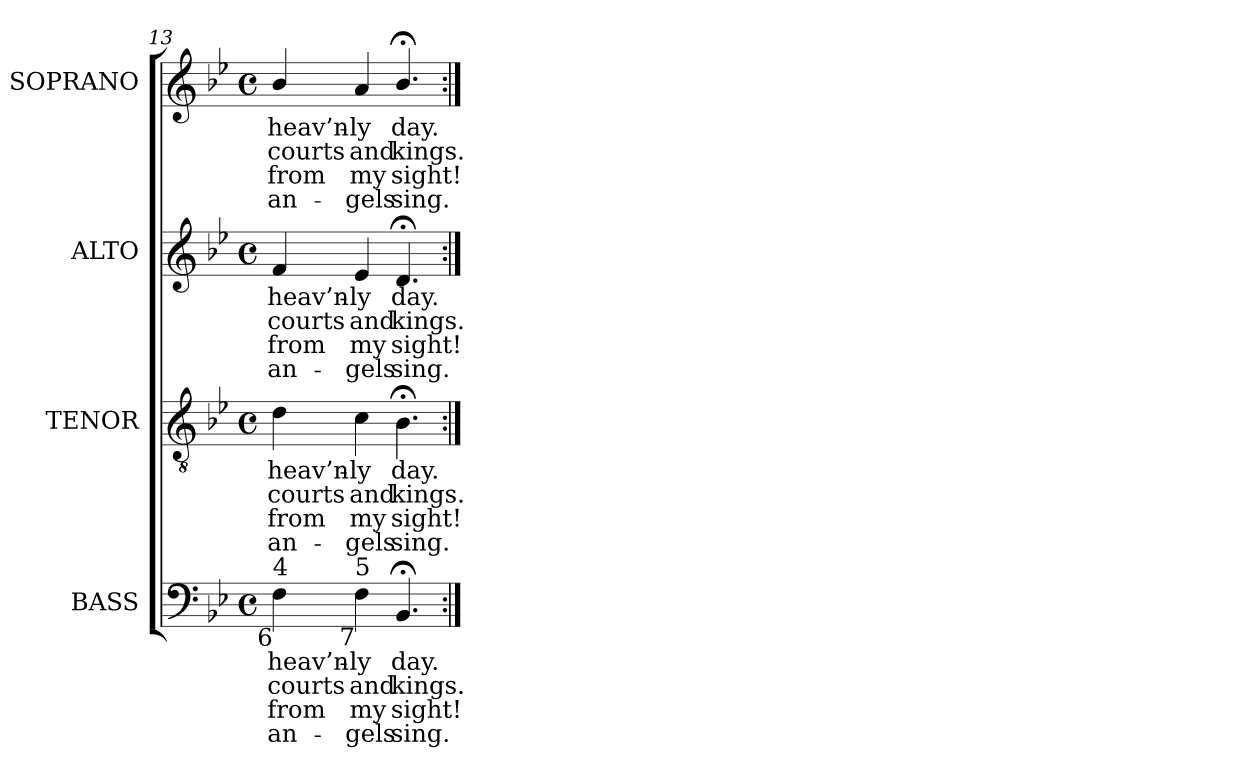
**kern	**text	**text	**text	**text	**kern	**text	**text	**text	**text	**kern	**text	**text	**text	**text	**kern	**text	**text	**text	**text
*part4	*part4	*part4	*part4	*part4	*part3	*part3	*part3	*part3	*part3	*part2	*part2	*part2	*part2	*part2	*part1	*part1	*part1	*part1	*part1
*staff4	*staff4	*staff4	*staff4	*staff4	*staff3	*staff3	*staff3	*staff3	*staff3	*staff2	*staff2	*staff2	*staff2	*staff2	*staff1	*staff1	*staff1	*staff1	*staff1
*I"BASS	*	*	*	*	*I"TENOR	*	*	*	*	*I"ALTO	*	*	*	*	*I"SOPRANO	*	*	*	*
*I'B.	*	*	*	*	*I'T.	*	*	*	*	*I'A.	*	*	*	*	*I'S.	*	*	*	*
*clefF4	*	*	*	*	*clefGv2	*	*	*	*	*clefG2	*	*	*	*	*clefG2	*	*	*	*
*	*	*	*	*	*ITrd7c12	*	*	*	*	*	*	*	*	*	*	*	*	*	*
*k[b-e-]	*	*	*	*	*k[b-e-]	*	*	*	*	*k[b-e-]	*	*	*	*	*k[b-e-]	*	*	*	*
*B-:	*	*	*	*	*B-:	*	*	*	*	*B-:	*	*	*	*	*B-:	*	*	*	*
*M4/4	*	*	*	*	*M4/4	*	*	*	*	*M4/4	*	*	*	*	*M4/4	*	*	*	*
*met(c)	*	*	*	*	*met(c)	*	*	*	*	*met(c)	*	*	*	*	*met(c)	*	*	*	*
=13	=13	=13	=13	=13	=13	=13	=13	=13	=13	=13	=13	=13	=13	=13	=13	=13	=13	=13	=13
!	!LO:LY:b:color=#000000	!LO:LY:b:color=#000000	!LO:LY:b:color=#000000	!LO:LY:b:color=#000000	!	!	!	!	!	!	!	!	!	!	!	!	!	!	!
!	!	!	!	!	!	!LO:LY:b:color=#000000	!LO:LY:b:color=#000000	!LO:LY:b:color=#000000	!LO:LY:b:color=#000000	!	!	!	!	!	!	!	!	!	!
!	!	!	!	!	!	!	!	!	!	!	!LO:LY:b:color=#000000	!LO:LY:b:color=#000000	!LO:LY:b:color=#000000	!LO:LY:b:color=#000000	!	!	!	!	!
!LO:TX:b:rj:t=6	!	!	!	!	!	!	!	!	!	!	!	!	!	!	!	!	!	!	!
!LO:TX:t=4	!	!	!	!	!	!	!	!	!	!	!	!	!	!	!	!	!	!	!
!	!	!	!	!	!	!	!	!	!	!	!	!	!	!	!	!LO:LY:b:color=#000000	!LO:LY:b:color=#000000	!LO:LY:b:color=#000000	!LO:LY:b:color=#000000
4Fi\	heav’n-	courts	from	an-	4Di\	heav’n-	courts	from	an-	4fi/	heav’n-	courts	from	an-	4b-i/	heav’n-	courts	from	an-
!	!LO:LY:b:color=#000000	!LO:LY:b:color=#000000	!LO:LY:b:color=#000000	!LO:LY:b:color=#000000	!	!	!	!	!	!	!	!	!	!	!	!	!	!	!
!	!	!	!	!	!	!LO:LY:b:color=#000000	!LO:LY:b:color=#000000	!LO:LY:b:color=#000000	!LO:LY:b:color=#000000	!	!	!	!	!	!	!	!	!	!
!	!	!	!	!	!	!	!	!	!	!	!LO:LY:b:color=#000000	!LO:LY:b:color=#000000	!LO:LY:b:color=#000000	!LO:LY:b:color=#000000	!	!	!	!	!
!LO:TX:b:rj:t=7	!	!	!	!	!	!	!	!	!	!	!	!	!	!	!	!	!	!	!
!LO:TX:t=5	!	!	!	!	!	!	!	!	!	!	!	!	!	!	!	!	!	!	!
!	!	!	!	!	!	!	!	!	!	!	!	!	!	!	!	!LO:LY:b:color=#000000	!LO:LY:b:color=#000000	!LO:LY:b:color=#000000	!LO:LY:b:color=#000000
4Fi\	-ly	and	-my	gels	4Ci\	-ly	and	-my	gels	4e-i/	-ly	and	-my	gels	4ai/	-ly	and	-my	gels
!	!LO:LY:b:color=#000000	!LO:LY:b:color=#000000	!LO:LY:b:color=#000000	!LO:LY:b:color=#000000	!	!	!	!	!	!	!	!	!	!	!	!	!	!	!
!	!	!	!	!	!	!LO:LY:b:color=#000000	!LO:LY:b:color=#000000	!LO:LY:b:color=#000000	!LO:LY:b:color=#000000	!	!	!	!	!	!	!	!	!	!
!	!	!	!	!	!	!	!	!	!	!	!LO:LY:b:color=#000000	!LO:LY:b:color=#000000	!LO:LY:b:color=#000000	!LO:LY:b:color=#000000	!	!	!	!	!
!	!	!	!	!	!	!	!	!	!	!	!	!	!	!	!	!LO:LY:b:color=#000000	!LO:LY:b:color=#000000	!LO:LY:b:color=#000000	!LO:LY:b:color=#000000
4.BB-;i/	day.	kings.	sight!	sing.	4.BB-;i\	day.	kings.	sight!	sing.	4.d;i/	day.	kings.	sight!	sing.	4.b-;i/	day.	kings.	sight!	sing.
=:|!	=:|!	=:|!	=:|!	=:|!	=:|!	=:|!	=:|!	=:|!	=:|!	=:|!	=:|!	=:|!	=:|!	=:|!	=:|!	=:|!	=:|!	=:|!	=:|!
*-	*-	*-	*-	*-	*-	*-	*-	*-	*-	*-	*-	*-	*-	*-	*-	*-	*-	*-	*-
